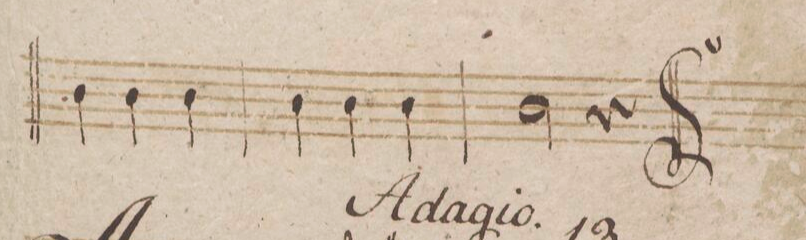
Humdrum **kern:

**kern	**dynam
*I"Clarinetto 2do in B.	*
*clefG2	*
*k[b-]	*
*M3/4	*
4a\	.
4a\	.
4a\	.
=98	=98
4a\	.
4a\	.
4a\	.
=99	=99
2a\	.
4r	.
==	==
*-	*-
